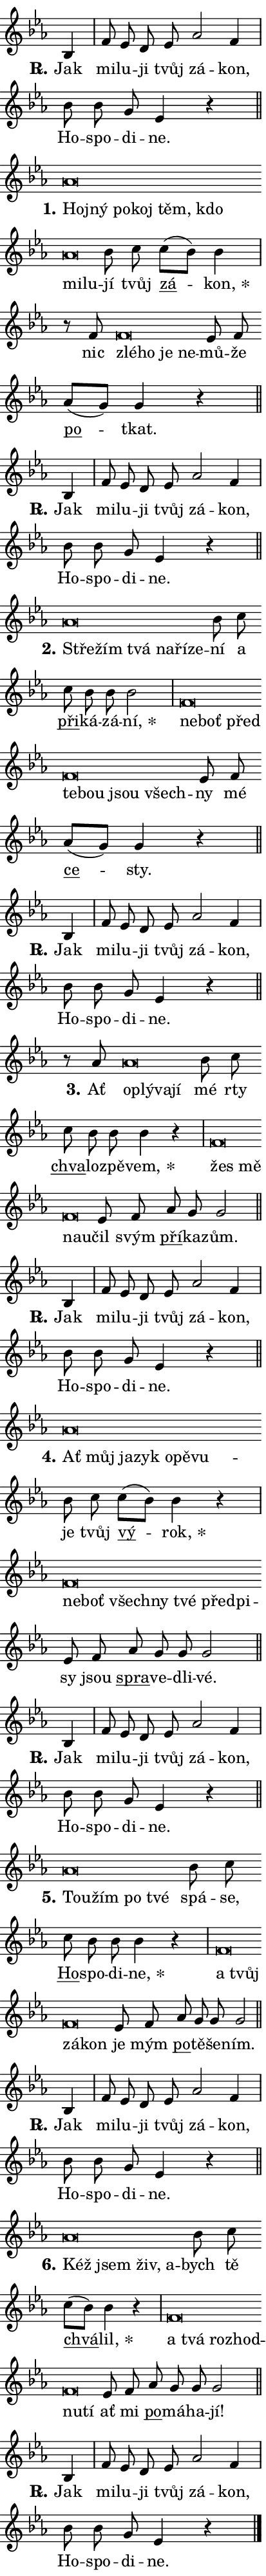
\version "2.24.0"
\header { tagline = "" }
\paper {
  indent = 0\cm
  top-margin = 0\cm
  right-margin = 0.13\cm % to fit lyric hyphens
  bottom-margin = 0\cm
  left-margin = 0\cm
  paper-width = 7\cm
  page-breaking = #ly:one-page-breaking
  system-system-spacing.basic-distance = #11
  score-system-spacing.basic-distance = #11
  ragged-last = ##f
}


%% Author: Thomas Morley
%% https://lists.gnu.org/archive/html/lilypond-user/2020-05/msg00002.html
#(define (line-position grob)
"Returns position of @var[grob} in current system:
   @code{'start}, if at first time-step
   @code{'end}, if at last time-step
   @code{'middle} otherwise
"
  (let* ((col (ly:item-get-column grob))
         (ln (ly:grob-object col 'left-neighbor))
         (rn (ly:grob-object col 'right-neighbor))
         (col-to-check-left (if (ly:grob? ln) ln col))
         (col-to-check-right (if (ly:grob? rn) rn col))
         (break-dir-left
           (and
             (ly:grob-property col-to-check-left 'non-musical #f)
             (ly:item-break-dir col-to-check-left)))
         (break-dir-right
           (and
             (ly:grob-property col-to-check-right 'non-musical #f)
             (ly:item-break-dir col-to-check-right))))
        (cond ((eqv? 1 break-dir-left) 'start)
              ((eqv? -1 break-dir-right) 'end)
              (else 'middle))))

#(define (tranparent-at-line-position vctor)
  (lambda (grob)
  "Relying on @code{line-position} select the relevant enry from @var{vctor}.
Used to determine transparency,"
    (case (line-position grob)
      ((end) (not (vector-ref vctor 0)))
      ((middle) (not (vector-ref vctor 1)))
      ((start) (not (vector-ref vctor 2))))))

noteHeadBreakVisibility =
#(define-music-function (break-visibility)(vector?)
"Makes @code{NoteHead}s transparent relying on @var{break-visibility}"
#{
  \override NoteHead.transparent =
    #(tranparent-at-line-position break-visibility)
#})

#(define delete-ledgers-for-transparent-note-heads
  (lambda (grob)
    "Reads whether a @code{NoteHead} is transparent.
If so this @code{NoteHead} is removed from @code{'note-heads} from
@var{grob}, which is supposed to be @code{LedgerLineSpanner}.
As a result ledgers are not printed for this @code{NoteHead}"
    (let* ((nhds-array (ly:grob-object grob 'note-heads))
           (nhds-list
             (if (ly:grob-array? nhds-array)
                 (ly:grob-array->list nhds-array)
                 '()))
           ;; Relies on the transparent-property being done before
           ;; Staff.LedgerLineSpanner.after-line-breaking is executed.
           ;; This is fragile ...
           (to-keep
             (remove
               (lambda (nhd)
                 (ly:grob-property nhd 'transparent #f))
               nhds-list)))
      ;; TODO find a better method to iterate over grob-arrays, similiar
      ;; to filter/remove etc for lists
      ;; For now rebuilt from scratch
      (set! (ly:grob-object grob 'note-heads)  '())
      (for-each
        (lambda (nhd)
          (ly:pointer-group-interface::add-grob grob 'note-heads nhd))
        to-keep))))

squashNotes = {
  \override NoteHead.X-extent = #'(-0.2 . 0.2)
  \override NoteHead.Y-extent = #'(-0.75 . 0)
  \override NoteHead.stencil =
    #(lambda (grob)
       (let ((pos (ly:grob-property grob 'staff-position)))
         (begin
           (if (< pos -7) (display "ERROR: Lower brevis then expected\n") (display ""))
           (if (<= pos -6) ly:text-interface::print ly:note-head::print))))
}
unSquashNotes = {
  \revert NoteHead.X-extent
  \revert NoteHead.Y-extent
  \revert NoteHead.stencil
}

hideNotes = \noteHeadBreakVisibility #begin-of-line-visible
unHideNotes = \noteHeadBreakVisibility #all-visible

% work-around for resetting accidentals
% https://lilypond.org/doc/v2.23/Documentation/notation/displaying-rhythms#unmetered-music
cadenzaMeasure = {
  \cadenzaOff
  \partial 1024 s1024
  \cadenzaOn
}

#(define-markup-command (accent layout props text) (markup?)
  "Underline accented syllable"
  (interpret-markup layout props
    #{\markup \override #'(offset . 4.3) \underline { #text }#}))

responsum = \markup \concat {
  "R" \hspace #-1.05 \path #0.1 #'((moveto 0 0.07) (lineto 0.9 0.8)) \hspace #0.05 "."
}

spaceSize = #0.6828661417322834 % exact space size for TeX Gyre Schola

\layout {
  \context {
    \Staff
    \remove "Time_signature_engraver"
    \override LedgerLineSpanner.after-line-breaking = #delete-ledgers-for-transparent-note-heads
  }
  \context {
    \Lyrics {
      \override LyricSpace.minimum-distance = \spaceSize
      \override LyricText.font-name = #"TeX Gyre Schola"
      \override LyricText.font-size = 1
      \override StanzaNumber.font-name = #"TeX Gyre Schola Bold"
      \override StanzaNumber.font-size = 1
    }
  }
  \context {
    \Score 
    \override NoteHead.text =
      #(lambda (grob) 
        (let ((pos (ly:grob-property grob 'staff-position)))
          #{\markup {
            \combine
              \halign #-0.55 \raise #(if (= pos -6) 0 0.5) \override #'(thickness . 2) \draw-line #'(3.2 . 0)
              \musicglyph "noteheads.sM1"
          }#}))
  }
}

% magnetic-lyrics.ily
%
%   written by
%     Jean Abou Samra <jean@abou-samra.fr>
%     Werner Lemberg <wl@gnu.org>
%
%   adapted by
%     Jiri Hon <jiri.hon@gmail.com>
%
% Version 2022-Apr-15

% https://www.mail-archive.com/lilypond-user@gnu.org/msg149350.html

#(define (Left_hyphen_pointer_engraver context)
   "Collect syllable-hyphen-syllable occurrences in lyrics and store
them in properties.  This engraver only looks to the left.  For
example, if the lyrics input is @code{foo -- bar}, it does the
following.

@itemize @bullet
@item
Set the @code{text} property of the @code{LyricHyphen} grob between
@q{foo} and @q{bar} to @code{foo}.

@item
Set the @code{left-hyphen} property of the @code{LyricText} grob with
text @q{foo} to the @code{LyricHyphen} grob between @q{foo} and
@q{bar}.
@end itemize

Use this auxiliary engraver in combination with the
@code{lyric-@/text::@/apply-@/magnetic-@/offset!} hook."
   (let ((hyphen #f)
         (text #f))
     (make-engraver
      (acknowledgers
       ((lyric-syllable-interface engraver grob source-engraver)
        (set! text grob)))
      (end-acknowledgers
       ((lyric-hyphen-interface engraver grob source-engraver)
        ;(when (not (grob::has-interface grob 'lyric-space-interface))
          (set! hyphen grob)));)
      ((stop-translation-timestep engraver)
       (when (and text hyphen)
         (ly:grob-set-object! text 'left-hyphen hyphen))
       (set! text #f)
       (set! hyphen #f)))))

#(define (lyric-text::apply-magnetic-offset! grob)
   "If the space between two syllables is less than the value in
property @code{LyricText@/.details@/.squash-threshold}, move the right
syllable to the left so that it gets concatenated with the left
syllable.

Use this function as a hook for
@code{LyricText@/.after-@/line-@/breaking} if the
@code{Left_@/hyphen_@/pointer_@/engraver} is active."
   (let ((hyphen (ly:grob-object grob 'left-hyphen #f)))
     (when hyphen
       (let ((left-text (ly:spanner-bound hyphen LEFT)))
         (when (grob::has-interface left-text 'lyric-syllable-interface)
           (let* ((common (ly:grob-common-refpoint grob left-text X))
                  (this-x-ext (ly:grob-extent grob common X))
                  (left-x-ext
                   (begin
                     ;; Trigger magnetism for left-text.
                     (ly:grob-property left-text 'after-line-breaking)
                     (ly:grob-extent left-text common X)))
                  ;; `delta` is the gap width between two syllables.
                  (delta (- (interval-start this-x-ext)
                            (interval-end left-x-ext)))
                  (details (ly:grob-property grob 'details))
                  (threshold (assoc-get 'squash-threshold details 0.2)))
             (when (< delta threshold)
               (let* (;; We have to manipulate the input text so that
                      ;; ligatures crossing syllable boundaries are not
                      ;; disabled.  For languages based on the Latin
                      ;; script this is essentially a beautification.
                      ;; However, for non-Western scripts it can be a
                      ;; necessity.
                      (lt (ly:grob-property left-text 'text))
                      (rt (ly:grob-property grob 'text))
                      (is-space (grob::has-interface hyphen 'lyric-space-interface))
                      (space (if is-space " " ""))
                      (extra-delta (if is-space spaceSize 0))
                      ;; Append new syllable.
                      (ltrt-space (if (and (string? lt) (string? rt))
                                (string-append lt space rt)
                                (make-concat-markup (list lt space rt))))
                      ;; Right-align `ltrt` to the right side.
                      (ltrt-space-markup (grob-interpret-markup
                               grob
                               (make-translate-markup
                                (cons (interval-length this-x-ext) 0)
                                (make-right-align-markup ltrt-space)))))
                 (begin
                   ;; Don't print `left-text`.
                   (ly:grob-set-property! left-text 'stencil #f)
                   ;; Set text and stencil (which holds all collected
                   ;; syllables so far) and shift it to the left.
                   (ly:grob-set-property! grob 'text ltrt-space)
                   (ly:grob-set-property! grob 'stencil ltrt-space-markup)
                   (ly:grob-translate-axis! grob (- (- delta extra-delta)) X))))))))))


#(define (lyric-hyphen::displace-bounds-first grob)
   ;; Make very sure this callback isn't triggered too early.
   (let ((left (ly:spanner-bound grob LEFT))
         (right (ly:spanner-bound grob RIGHT)))
     (ly:grob-property left 'after-line-breaking)
     (ly:grob-property right 'after-line-breaking)
     (ly:lyric-hyphen::print grob)))

squashThreshold = #0.4

\layout {
  \context {
    \Lyrics
    \consists #Left_hyphen_pointer_engraver
    \override LyricText.after-line-breaking =
      #lyric-text::apply-magnetic-offset!
    \override LyricHyphen.stencil = #lyric-hyphen::displace-bounds-first
    \override LyricText.details.squash-threshold = \squashThreshold
    \override LyricHyphen.minimum-distance = 0
    \override LyricHyphen.minimum-length = \squashThreshold
  }
}

squashText = \override LyricText.details.squash-threshold = 9999
unSquashText = \override LyricText.details.squash-threshold = \squashThreshold

leftText = \override LyricText.self-alignment-X = #LEFT
unLeftText = \revert LyricText.self-alignment-X

starOffset = #(lambda (grob) 
                (let ((x_offset (ly:self-alignment-interface::aligned-on-x-parent grob)))
                  (if (= x_offset 0) 0 (+ x_offset 1.2))))

star = #(define-music-function (syllable)(string?)
"Append star separator at the end of a syllable"
#{
  \once \override LyricText.X-offset = #starOffset
  \lyricmode { \markup {
    #syllable
    \override #'((font-name . "TeX Gyre Schola Bold")) \hspace #0.2 \lower #0.65 \larger "*"
  } }
#})

starAccent = #(define-music-function (syllable)(string?)
"Append star separator at the end of a syllable and make accent"
#{
  \once \override LyricText.X-offset = #starOffset
  \lyricmode { \markup {
    \accent #syllable
    \override #'((font-name . "TeX Gyre Schola Bold")) \hspace #0.2 \lower #0.65 \larger "*"
  } }
#})

breath = #(define-music-function (syllable)(string?)
"Append breathing indicator at the end of a syllable"
#{
  \lyricmode { \markup { #syllable "+" } }
#})

optionalBreath = #(define-music-function (syllable)(string?)
"Append optional breathing indicator at the end of a syllable"
#{
  \lyricmode { \markup { #syllable "(+)" } }
#})


\score {
    <<
        \new Voice = "melody" { \cadenzaOn \key es \major \relative { bes4 \cadenzaMeasure \bar "|" f'8 es d es as2 f4 \cadenzaMeasure \bar "|" bes8 bes g es4 r \cadenzaMeasure \bar "||" \break } }
        \new Lyrics \lyricsto "melody" { \lyricmode { \set stanza = \responsum
Jak mi -- lu -- ji tvůj zá -- kon, Ho -- spo -- di -- ne. } }
    >>
    \layout {}
}

\score {
    <<
        \new Voice = "melody" { \cadenzaOn \key es \major \relative { \squashNotes as'\breve*1/16 \hideNotes \breve*1/16 \bar "" \breve*1/16 \bar "" \breve*1/16 \bar "" \breve*1/16 \bar "" \breve*1/16 \bar "" \breve*1/16 \breve*1/16 \bar "" \unHideNotes \unSquashNotes bes8 c \bar "" c[( bes)] bes4 \cadenzaMeasure \bar "|" r8 f8 \squashNotes f\breve*1/16 \hideNotes \breve*1/16 \bar "" \breve*1/16 \breve*1/16 \bar "" \unHideNotes \unSquashNotes es8 f \bar "" as[( g)] g4 r \cadenzaMeasure \bar "||" \break } }
        \new Lyrics \lyricsto "melody" { \lyricmode { \set stanza = "1."
\leftText Hoj -- \squashText ný po -- koj těm, kdo mi -- lu -- \unLeftText \unSquashText jí tvůj \markup \accent zá -- \star kon, nic \leftText zlé -- \squashText ho je ne -- \unLeftText \unSquashText mů -- že \markup \accent po -- tkat. } }
    >>
    \layout {}
}

\score {
    <<
        \new Voice = "melody" { \cadenzaOn \key es \major \relative { bes4 \cadenzaMeasure \bar "|" f'8 es d es as2 f4 \cadenzaMeasure \bar "|" bes8 bes g es4 r \cadenzaMeasure \bar "||" \break } }
        \new Lyrics \lyricsto "melody" { \lyricmode { \set stanza = \responsum
Jak mi -- lu -- ji tvůj zá -- kon, Ho -- spo -- di -- ne. } }
    >>
    \layout {}
}

\score {
    <<
        \new Voice = "melody" { \cadenzaOn \key es \major \relative { \squashNotes as'\breve*1/16 \hideNotes \breve*1/16 \bar "" \breve*1/16 \bar "" \breve*1/16 \bar "" \breve*1/16 \breve*1/16 \bar "" \unHideNotes \unSquashNotes bes8 c \bar "" c bes bes bes2 \cadenzaMeasure \bar "|" \squashNotes f\breve*1/16 \hideNotes \breve*1/16 \bar "" \breve*1/16 \bar "" \breve*1/16 \bar "" \breve*1/16 \bar "" \breve*1/16 \breve*1/16 \bar "" \unHideNotes \unSquashNotes es8 f \bar "" as[( g)] g4 r \cadenzaMeasure \bar "||" \break } }
        \new Lyrics \lyricsto "melody" { \lyricmode { \set stanza = "2."
\leftText Stře -- \squashText žím tvá na -- ří -- ze -- \unLeftText \unSquashText ní a \markup \accent při -- ká -- zá -- \star ní, \leftText ne -- \squashText boť před te -- bou jsou všech -- \unLeftText \unSquashText ny mé \markup \accent ce -- sty. } }
    >>
    \layout {}
}

\score {
    <<
        \new Voice = "melody" { \cadenzaOn \key es \major \relative { bes4 \cadenzaMeasure \bar "|" f'8 es d es as2 f4 \cadenzaMeasure \bar "|" bes8 bes g es4 r \cadenzaMeasure \bar "||" \break } }
        \new Lyrics \lyricsto "melody" { \lyricmode { \set stanza = \responsum
Jak mi -- lu -- ji tvůj zá -- kon, Ho -- spo -- di -- ne. } }
    >>
    \layout {}
}

\score {
    <<
        \new Voice = "melody" { \cadenzaOn \key es \major \relative { r8 as'8 \squashNotes as\breve*1/16 \hideNotes \breve*1/16 \breve*1/16 \bar "" \unHideNotes \unSquashNotes bes8 c \bar "" c bes bes bes4 r \cadenzaMeasure \bar "|" \squashNotes f\breve*1/16 \hideNotes \breve*1/16 \bar "" \breve*1/16 \breve*1/16 \bar "" \unHideNotes \unSquashNotes es8 f \bar "" as g g2 \cadenzaMeasure \bar "||" \break } }
        \new Lyrics \lyricsto "melody" { \lyricmode { \set stanza = "3."
Ať \leftText oplý -- \squashText va -- jí \unLeftText \unSquashText mé rty \markup \accent chva -- lo -- zpě -- \star vem, \leftText žes \squashText mě na -- u -- \unLeftText \unSquashText čil svým \markup \accent pří -- ka -- zům. } }
    >>
    \layout {}
}

\score {
    <<
        \new Voice = "melody" { \cadenzaOn \key es \major \relative { bes4 \cadenzaMeasure \bar "|" f'8 es d es as2 f4 \cadenzaMeasure \bar "|" bes8 bes g es4 r \cadenzaMeasure \bar "||" \break } }
        \new Lyrics \lyricsto "melody" { \lyricmode { \set stanza = \responsum
Jak mi -- lu -- ji tvůj zá -- kon, Ho -- spo -- di -- ne. } }
    >>
    \layout {}
}

\score {
    <<
        \new Voice = "melody" { \cadenzaOn \key es \major \relative { \squashNotes as'\breve*1/16 \hideNotes \breve*1/16 \bar "" \breve*1/16 \bar "" \breve*1/16 \bar "" \breve*1/16 \bar "" \breve*1/16 \breve*1/16 \bar "" \unHideNotes \unSquashNotes bes8 c \bar "" c[( bes)] bes4 r \cadenzaMeasure \bar "|" \squashNotes f\breve*1/16 \hideNotes \breve*1/16 \bar "" \breve*1/16 \bar "" \breve*1/16 \bar "" \breve*1/16 \bar "" \breve*1/16 \breve*1/16 \bar "" \unHideNotes \unSquashNotes es8 f \bar "" as g g g2 \cadenzaMeasure \bar "||" \break } }
        \new Lyrics \lyricsto "melody" { \lyricmode { \set stanza = "4."
\leftText Ať \squashText můj ja -- zyk o -- pě -- vu -- \unLeftText \unSquashText je tvůj \markup \accent vý -- \star rok, \leftText ne -- \squashText boť všech -- ny tvé před -- pi -- \unLeftText \unSquashText sy jsou \markup \accent spra -- ve -- dli -- vé. } }
    >>
    \layout {}
}

\score {
    <<
        \new Voice = "melody" { \cadenzaOn \key es \major \relative { bes4 \cadenzaMeasure \bar "|" f'8 es d es as2 f4 \cadenzaMeasure \bar "|" bes8 bes g es4 r \cadenzaMeasure \bar "||" \break } }
        \new Lyrics \lyricsto "melody" { \lyricmode { \set stanza = \responsum
Jak mi -- lu -- ji tvůj zá -- kon, Ho -- spo -- di -- ne. } }
    >>
    \layout {}
}

\score {
    <<
        \new Voice = "melody" { \cadenzaOn \key es \major \relative { \squashNotes as'\breve*1/16 \hideNotes \breve*1/16 \bar "" \breve*1/16 \breve*1/16 \bar "" \unHideNotes \unSquashNotes bes8 c \bar "" c bes bes bes4 r \cadenzaMeasure \bar "|" \squashNotes f\breve*1/16 \hideNotes \breve*1/16 \bar "" \breve*1/16 \breve*1/16 \bar "" \unHideNotes \unSquashNotes es8 f \bar "" as g g g2 \cadenzaMeasure \bar "||" \break } }
        \new Lyrics \lyricsto "melody" { \lyricmode { \set stanza = "5."
\leftText Tou -- \squashText žím po tvé \unLeftText \unSquashText spá -- se, \markup \accent Ho -- spo -- di -- \star ne, \leftText a \squashText tvůj zá -- kon \unLeftText \unSquashText je mým \markup \accent po -- tě -- še -- ním. } }
    >>
    \layout {}
}

\score {
    <<
        \new Voice = "melody" { \cadenzaOn \key es \major \relative { bes4 \cadenzaMeasure \bar "|" f'8 es d es as2 f4 \cadenzaMeasure \bar "|" bes8 bes g es4 r \cadenzaMeasure \bar "||" \break } }
        \new Lyrics \lyricsto "melody" { \lyricmode { \set stanza = \responsum
Jak mi -- lu -- ji tvůj zá -- kon, Ho -- spo -- di -- ne. } }
    >>
    \layout {}
}

\score {
    <<
        \new Voice = "melody" { \cadenzaOn \key es \major \relative { \squashNotes as'\breve*1/16 \hideNotes \breve*1/16 \bar "" \breve*1/16 \breve*1/16 \bar "" \unHideNotes \unSquashNotes bes8 c \bar "" c[( bes)] bes4 r \cadenzaMeasure \bar "|" \squashNotes f\breve*1/16 \hideNotes \breve*1/16 \bar "" \breve*1/16 \bar "" \breve*1/16 \bar "" \breve*1/16 \breve*1/16 \bar "" \unHideNotes \unSquashNotes es8 f \bar "" as g g g2 \cadenzaMeasure \bar "||" \break } }
        \new Lyrics \lyricsto "melody" { \lyricmode { \set stanza = "6."
\leftText Kéž \squashText jsem živ, a -- \unLeftText \unSquashText bych tě \markup \accent chvá -- \star lil, \leftText a \squashText tvá roz -- hod -- nu -- tí \unLeftText \unSquashText ať mi \markup \accent po -- má -- ha -- jí! } }
    >>
    \layout {}
}

\score {
    <<
        \new Voice = "melody" { \cadenzaOn \key es \major \relative { bes4 \cadenzaMeasure \bar "|" f'8 es d es as2 f4 \cadenzaMeasure \bar "|" bes8 bes g es4 r \cadenzaMeasure \bar "||" \break } \bar "|." }
        \new Lyrics \lyricsto "melody" { \lyricmode { \set stanza = \responsum
Jak mi -- lu -- ji tvůj zá -- kon, Ho -- spo -- di -- ne. } }
    >>
    \layout {}
}
